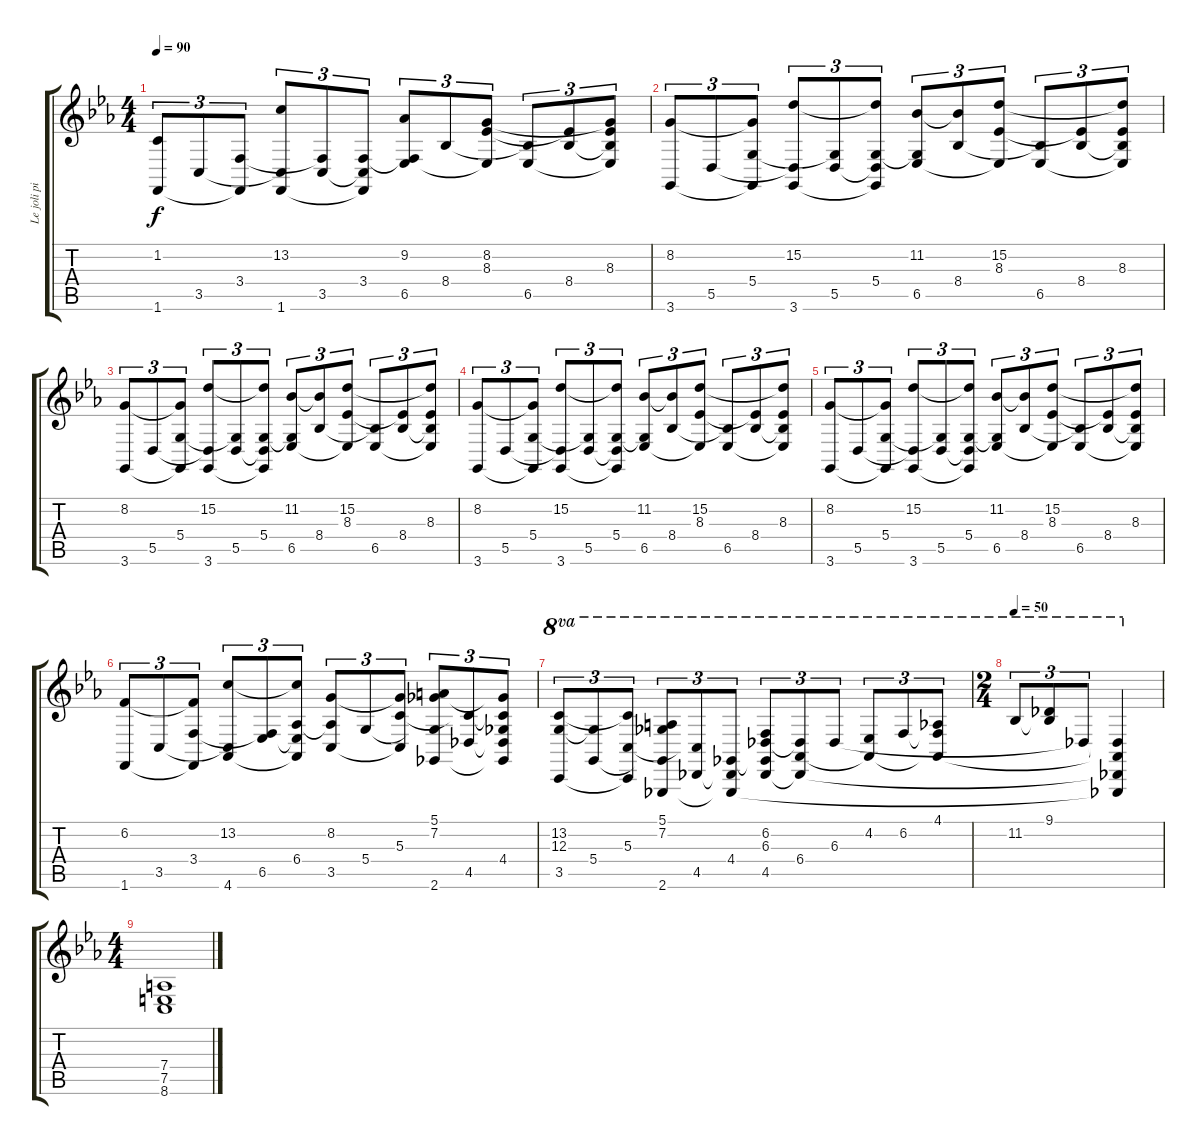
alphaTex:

\track ("Le joli piano de Michael" "Le joli pi") {instrument acousticgrandpiano}
\staff {score tabs}
\tuning (E4 B3 G3 D3 A2 E2) {hide}
\ts (4 4)
\tempo 90
\clef g2
\ks cminor
(1.2 1.6).8{tu (3 2) dy f} 3.5.8{tu (3 2)} (3.4 1.6{t}).8{tu (3 2)} (13.2 3.5{t} 1.6).8{tu (3 2)} (3.4{t} 3.5).8{tu (3 2)} (3.4 3.5{t} 1.6{t}).8{tu (3 2)} (9.2 3.4{t} 6.5).8{tu (3 2)} 8.4.8{tu (3 2)} (8.2 8.3 6.5{t}).8{tu (3 2)} (8.4{t} 6.5).8{tu (3 2)} (8.3{t} 8.4).8{tu (3 2)} (8.2{t} 8.3 8.4{t} 6.5{t}).8{tu (3 2)} |
(8.2 3.6).8{tu (3 2)} 5.5.8{tu (3 2)} (8.2{t} 5.4 3.6{t}).8{tu (3 2)} (15.2 5.5{t} 3.6).8{tu (3 2)} (5.4{t} 5.5).8{tu (3 2)} (15.2{t} 5.4 5.5{t} 3.6{t}).8{tu (3 2)} (11.2 5.4{t} 6.5).8{tu (3 2)} (11.2{t} 8.4).8{tu (3 2)} (15.2 8.3 6.5{t}).8{tu (3 2)} (8.4{t} 6.5).8{tu (3 2)} (8.3{t} 8.4).8{tu (3 2)} (15.2{t} 8.3 8.4{t} 6.5{t}).8{tu (3 2)} |
(8.2 3.6).8{tu (3 2)} 5.5.8{tu (3 2)} (8.2{t} 5.4 3.6{t}).8{tu (3 2)} (15.2 5.5{t} 3.6).8{tu (3 2)} (5.4{t} 5.5).8{tu (3 2)} (15.2{t} 5.4 5.5{t} 3.6{t}).8{tu (3 2)} (11.2 5.4{t} 6.5).8{tu (3 2)} (11.2{t} 8.4).8{tu (3 2)} (15.2 8.3 6.5{t}).8{tu (3 2)} (8.4{t} 6.5).8{tu (3 2)} (8.3{t} 8.4).8{tu (3 2)} (15.2{t} 8.3 8.4{t} 6.5{t}).8{tu (3 2)} |
(8.2 3.6).8{tu (3 2)} 5.5.8{tu (3 2)} (8.2{t} 5.4 3.6{t}).8{tu (3 2)} (15.2 5.5{t} 3.6).8{tu (3 2)} (5.4{t} 5.5).8{tu (3 2)} (15.2{t} 5.4 5.5{t} 3.6{t}).8{tu (3 2)} (11.2 5.4{t} 6.5).8{tu (3 2)} (11.2{t} 8.4).8{tu (3 2)} (15.2 8.3 6.5{t}).8{tu (3 2)} (8.4{t} 6.5).8{tu (3 2)} (8.3{t} 8.4).8{tu (3 2)} (15.2{t} 8.3 8.4{t} 6.5{t}).8{tu (3 2)} |
(8.2 3.6).8{tu (3 2)} 5.5.8{tu (3 2)} (8.2{t} 5.4 3.6{t}).8{tu (3 2)} (15.2 5.5{t} 3.6).8{tu (3 2)} (5.4{t} 5.5).8{tu (3 2)} (15.2{t} 5.4 5.5{t} 3.6{t}).8{tu (3 2)} (11.2 5.4{t} 6.5).8{tu (3 2)} (11.2{t} 8.4).8{tu (3 2)} (15.2 8.3 6.5{t}).8{tu (3 2)} (8.4{t} 6.5).8{tu (3 2)} (8.3{t} 8.4).8{tu (3 2)} (15.2{t} 8.3 8.4{t} 6.5{t}).8{tu (3 2)} |
(6.2 1.6).8{tu (3 2)} 3.5.8{tu (3 2)} (6.2{t} 3.4 1.6{t}).8{tu (3 2)} (13.2 3.5{t} 4.6).8{tu (3 2)} (3.4{t} 6.5).8{tu (3 2)} (13.2{t} 6.4 6.5{t} 4.6{t}).8{tu (3 2)} (8.2 6.4{t} 3.5).8{tu (3 2)} 5.4.8{tu (3 2)} (8.2{t} 5.3 3.5{t}).8{tu (3 2)} (5.1 7.2 5.4{t} 2.6).8{tu (3 2)} (5.3{t} 4.5).8{tu (3 2)} (7.2{t} 5.3{t} 4.4 4.5{t} 2.6{t}).8{tu (3 2)} |
(13.2 12.3 3.5).8{tu (3 2) ot 8va} (12.3{t} 5.4).8{tu (3 2) ot 8va} (13.2{t} 5.3 3.5{t}).8{tu (3 2) ot 8va} (5.1 7.2 5.4{t} 2.6).8{tu (3 2) ot 8va} (5.3{t} 4.5).8{tu (3 2) ot 8va} (4.4 4.5{t} 2.6{t}).8{tu (3 2) ot 8va} (6.2 6.3 4.4{t} 4.5).8{tu (3 2) ot 8va} (6.3{t} 6.4 4.5{t}).8{tu (3 2) ot 8va} 6.3.8{tu (3 2) ot 8va} (4.2 6.4{t}).8{tu (3 2) ot 8va} 6.2.8{tu (3 2) ot 8va} (4.1 6.2{t} 6.4{t}).8{tu (3 2) ot 8va} |
\ts (2 4)
\tempo 50
11.2.8{tu (3 2) ot 8va} (9.1 11.2{t}).8{tu (3 2) ot 8va} 6.3{t}.8{tu (3 2) ot 8va} (6.3{t} 6.4{t} 4.5{t} 2.6{t}).4{ot 8va} |
\ts (4 4)
(7.4 7.5 8.6).1
